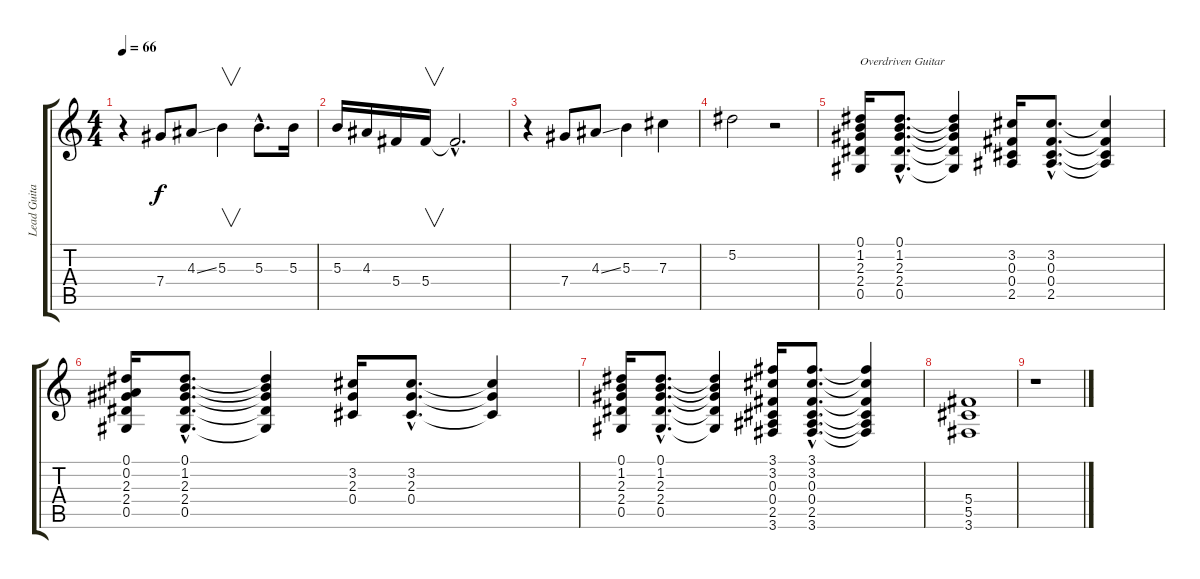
\track ("Lead Guitar (Kirk)" "Lead Guita") {instrument overdrivenguitar}
\staff {score tabs}
\tuning (Eb4 Bb3 Gb3 Db3 Ab2 Eb2) {hide}
\ts (4 4)
\tempo 66
\clef g2
\ks c
r.4{dy f} 7.4.8 4.3{ss}.8 5.3.4{v} 5.3{hac}.8{d} 5.3.16 |
5.3.16 4.3.16 5.4.16 5.4.16{v} 5.4{hac t}.2{d} |
r.4 7.4.8 4.3{ss}.8 5.3.4 7.3.4 |
5.2.2 r.2 |
(0.1 1.2 2.3 2.4 0.5).16{txt "Overdriven Guitar" instrument overdrivenguitar} (0.1{hac} 1.2{hac} 2.3{hac} 2.4{hac} 0.5{hac}).8{d} (0.1{t} 1.2{t} 2.3{t} 2.4{t} 0.5{t}).4 (3.2 0.3 0.4 2.5).16 (3.2{hac} 0.3{hac} 0.4{hac} 2.5{hac}).8{d} (3.2{t} 0.3{t} 0.4{t} 2.5{t}).4 |
(0.1 0.2 2.3 2.4 0.5).16 (0.1{hac} 1.2{hac} 2.3{hac} 2.4{hac} 0.5{hac}).8{d} (0.1{t} 1.2{t} 2.3{t} 2.4{t} 0.5{t}).4 (3.2 2.3 0.4).16 (3.2{hac} 2.3{hac} 0.4{hac}).8{d} (3.2{t} 2.3{t} 0.4{t}).4 |
(0.1 1.2 2.3 2.4 0.5).16 (0.1{hac} 1.2{hac} 2.3{hac} 2.4{hac} 0.5{hac}).8{d} (0.1{t} 1.2{t} 2.3{t} 2.4{t} 0.5{t}).4 (3.1 3.2 0.3 0.4 2.5 3.6).16 (3.1{hac} 3.2{hac} 0.3{hac} 0.4{hac} 2.5{hac} 3.6{hac}).8{d} (3.1{t} 3.2{t} 0.3{t} 0.4{t} 2.5{t} 3.6{t}).4 |
(5.4 5.5 3.6).1 |
r.1
